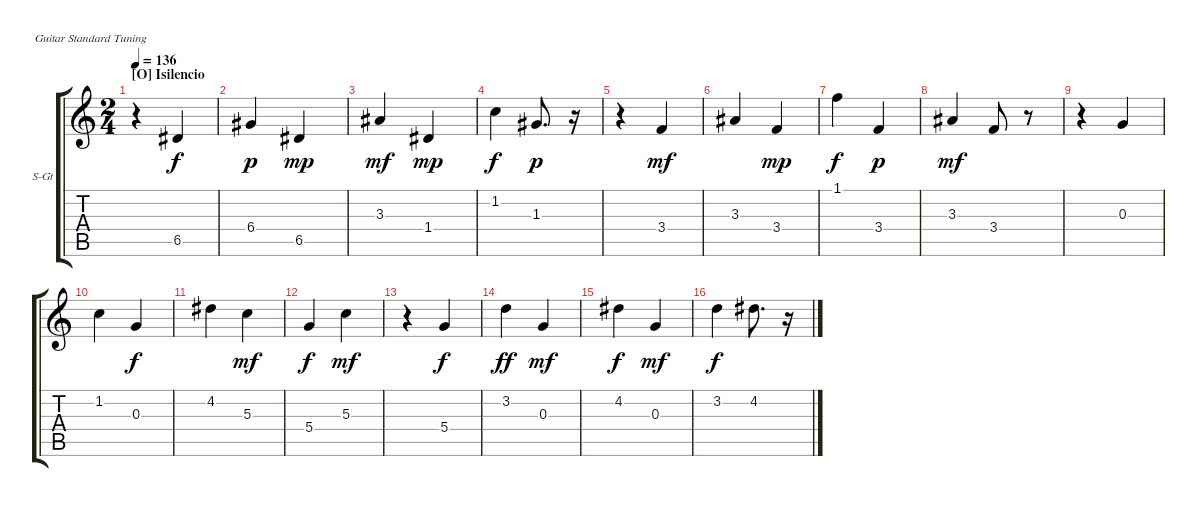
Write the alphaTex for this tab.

\bracketExtendMode groupsimilarinstruments
\firstSystemTrackNameOrientation horizontal
\otherSystemsTrackNameOrientation horizontal
\track ("swing" "S-Gt") {solo instrument stringensemble2}
\staff {score tabs}
\tuning (E4 B3 G3 D3 A2 E2)
\displaytranspose 12
\ts (2 4)
\section ("O" "Isilencio")
\tempo 136
\clef g2
\ks c
r.4{dy ff} 6.5.4{dy f} |
6.4.4{dy p} 6.5.4{dy mp} |
3.3.4{dy mf} 1.4.4{dy mp} |
1.2.4{dy f} 1.3.8{d dy p} r.16 |
r.4 3.4.4{dy mf} |
3.3.4 3.4.4{dy mp} |
1.1.4{dy f} 3.4.4{dy p} |
3.3.4{dy mf} 3.4.8 r.8 |
r.4 0.3.4 |
1.2.4 0.3.4{dy f} |
4.2.4 5.3.4{dy mf} |
5.4.4{dy f} 5.3.4{dy mf} |
r.4 5.4.4{dy f} |
3.2.4{dy ff} 0.3.4{dy mf} |
4.2.4{dy f} 0.3.4{dy mf} |
3.2.4{dy f} 4.2.8{d} r.16
